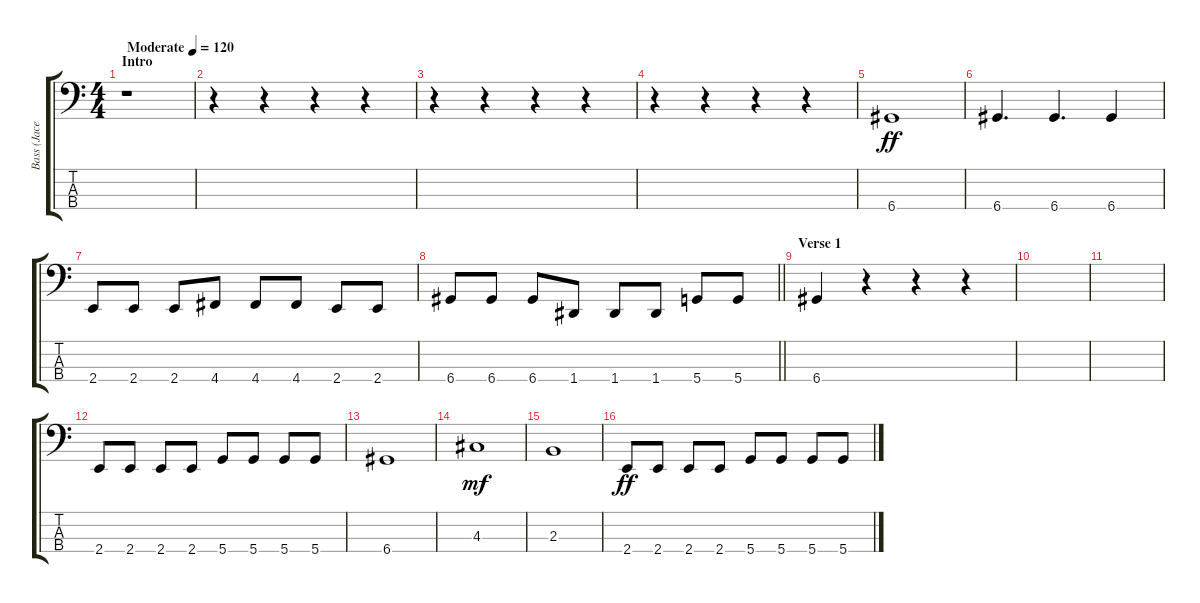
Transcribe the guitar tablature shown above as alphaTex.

\track ("Bass (Jacey)" "Bass (Jace") {instrument electricbassfinger}
\staff {score tabs}
\tuning (G2 D2 A1 D1) {hide}
\ts (4 4)
\section ("" "Intro")
\tempo (120 "Moderate")
\clef f4
\ks c
r.1{dy ff instrument electricbassfinger} |
r.4 r.4 r.4 r.4 |
r.4 r.4 r.4 r.4 |
r.4 r.4 r.4 r.4 |
6.4.1 |
6.4.4{d} 6.4.4{d} 6.4.4 |
2.4.8 2.4.8 2.4.8 4.4.8 4.4.8 4.4.8 2.4.8 2.4.8 |
\barLineRight lightlight
6.4.8 6.4.8 6.4.8 1.4.8 1.4.8 1.4.8 5.4.8 5.4.8 |
\section ("" "Verse 1")
6.4.4 r.4 r.4 r.4 |
|
|
2.4.8 2.4.8 2.4.8 2.4.8 5.4.8 5.4.8 5.4.8 5.4.8 |
6.4.1 |
4.3.1{dy mf} |
2.3.1 |
2.4.8{dy ff} 2.4.8 2.4.8 2.4.8 5.4.8 5.4.8 5.4.8 5.4.8
